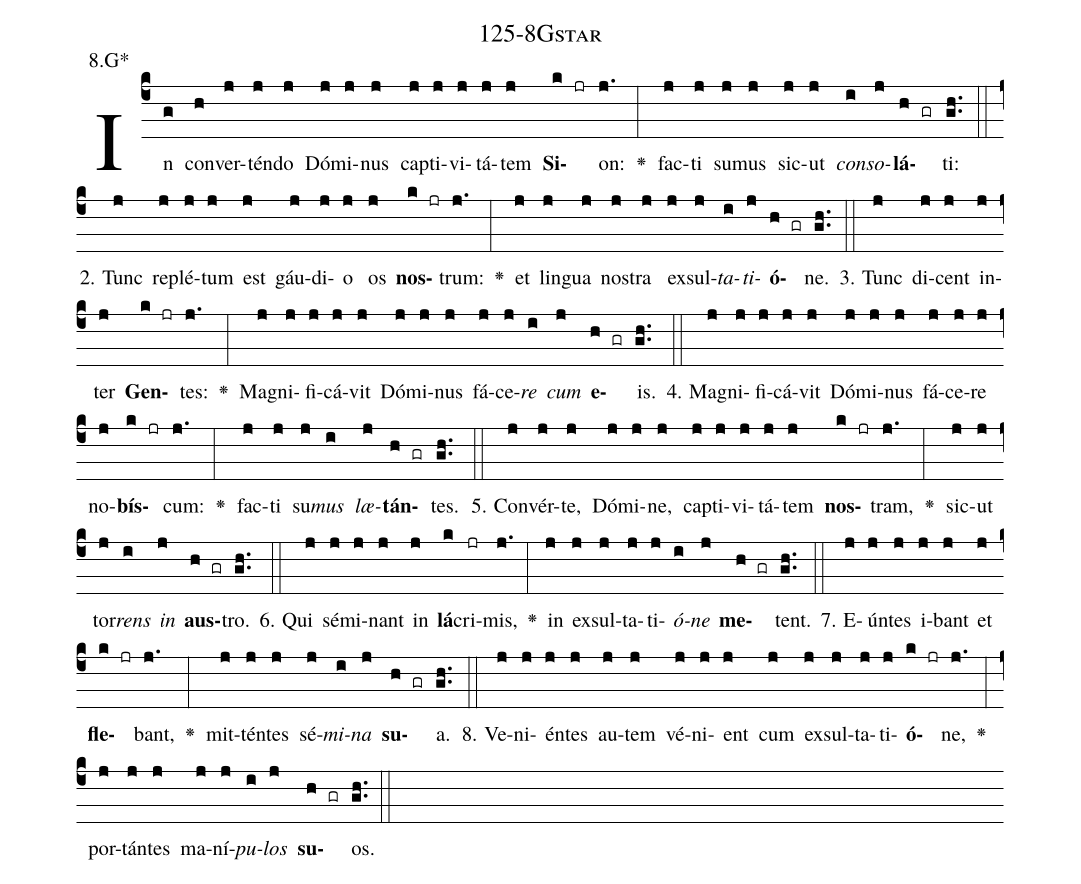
name: 125-8Gstar;
annotation: 8.G*;
%%
(c4)In(g) con(h)ver(j)tén(j)do(j) Dó(j)mi(j)nus(j) cap(j)ti(j)vi(j)tá(j)tem(j) <b>Si</b>(k jr)on:(j.) <v>\greheightstar</v>(:) fac(j)ti(j) su(j)mus(j) sic(j)ut(j) <i>con</i>(i)<i>so</i>(j)<b>lá</b>(h gr)ti:(gh..) (::)
2. Tunc(j) re(j)plé(j)tum(j) est(j) gáu(j)di(j)o(j) os(j) <b>nos</b>(k jr)trum:(j.) <v>\greheightstar</v>(:) et(j) lin(j)gua(j) nos(j)tra(j) ex(j)sul(j)<i>ta</i>(i)<i>ti</i>(j)<b>ó</b>(h gr)ne.(gh..) (::)
3. Tunc(j) di(j)cent(j) in(j)ter(j) <b>Gen</b>(k jr)tes:(j.) <v>\greheightstar</v>(:) Ma(j)gni(j)fi(j)cá(j)vit(j) Dó(j)mi(j)nus(j) fá(j)ce(j)<i>re</i>(i) <i>cum</i>(j) <b>e</b>(h gr)is.(gh..) (::)
4. Ma(j)gni(j)fi(j)cá(j)vit(j) Dó(j)mi(j)nus(j) fá(j)ce(j)re(j) no(j)<b>bís</b>(k jr)cum:(j.) <v>\greheightstar</v>(:) fac(j)ti(j) su(j)<i>mus</i>(i) <i>læ</i>(j)<b>tán</b>(h gr)tes.(gh..) (::)
5. Con(j)vér(j)te,(j) Dó(j)mi(j)ne,(j) cap(j)ti(j)vi(j)tá(j)tem(j) <b>nos</b>(k jr)tram,(j.) <v>\greheightstar</v>(:) sic(j)ut(j) tor(j)<i>rens</i>(i) <i>in</i>(j) <b>aus</b>(h gr)tro.(gh..) (::)
6. Qui(j) sé(j)mi(j)nant(j) in(j) <b>lá</b>(k)cri(jr)mis,(j.) <v>\greheightstar</v>(:) in(j) ex(j)sul(j)ta(j)ti(j)<i>ó</i>(i)<i>ne</i>(j) <b>me</b>(h gr)tent.(gh..) (::)
7. E(j)ún(j)tes(j) i(j)bant(j) et(j) <b>fle</b>(k jr)bant,(j.) <v>\greheightstar</v>(:) mit(j)tén(j)tes(j) sé(j)<i>mi</i>(i)<i>na</i>(j) <b>su</b>(h gr)a.(gh..) (::)
8. Ve(j)ni(j)én(j)tes(j) au(j)tem(j) vé(j)ni(j)ent(j) cum(j) ex(j)sul(j)ta(j)ti(j)<b>ó</b>(k jr)ne,(j.) <v>\greheightstar</v>(:) por(j)tán(j)tes(j) ma(j)ní(j)<i>pu</i>(i)<i>los</i>(j) <b>su</b>(h gr)os.(gh..) (::)
